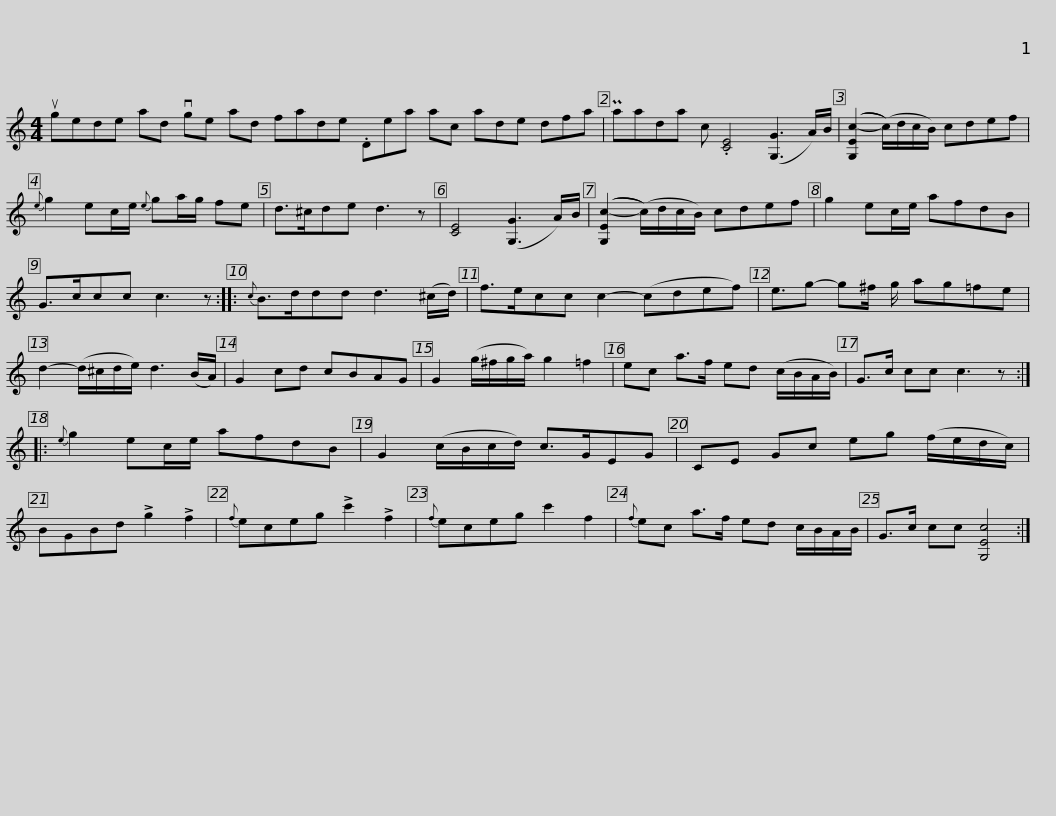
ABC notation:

X:1
L:1/8
M:4/4
I:linebreak $
K:C
V:1 treble
V:1
 ugede ad vge ad fade .Dea ac ade dfa | Paada c .[CE]4 ([G,G]3 A/)B/ |$ (([G,Ec-]2 (c/))d/c/B/) cdef |{e} g2 ec/e/{e} ga/g/ fe | d>^cde d3 z | %5
 [CE]4 ([G,G]3 A/)B/ | (([G,Ec-]2 (c/))d/c/B/) cdef |$ g2 ec/e/ afdB | G>ccc c3 z ::{c} B>ddd d3 (^c/d/) | %10
 f>ecc c2- (cdef) | e3/2g- g^f/ g/ ag=fe |$ d2- (d/^c/d/e/) d3 (B/A/) | G2 cd cBAG | G2 (g/^f/g/a/) g2 =f2 | %15
 ec a>f ed (c/B/A/B/) | G>c cc c3 z ::${e} g2 ec/e/ afdB | G2 (c/B/c/d/) c>GEG | CE Gc eg (f/e/d/c/) | %20
 BGBd !>!g2 !>!f2 |{f} eceg !>!c'2 !>!f2 |${f} eceg c'2 f2 |{f} ec a>f ed c/B/A/B/ | G>c cc [G,Ec]4 :| %25
